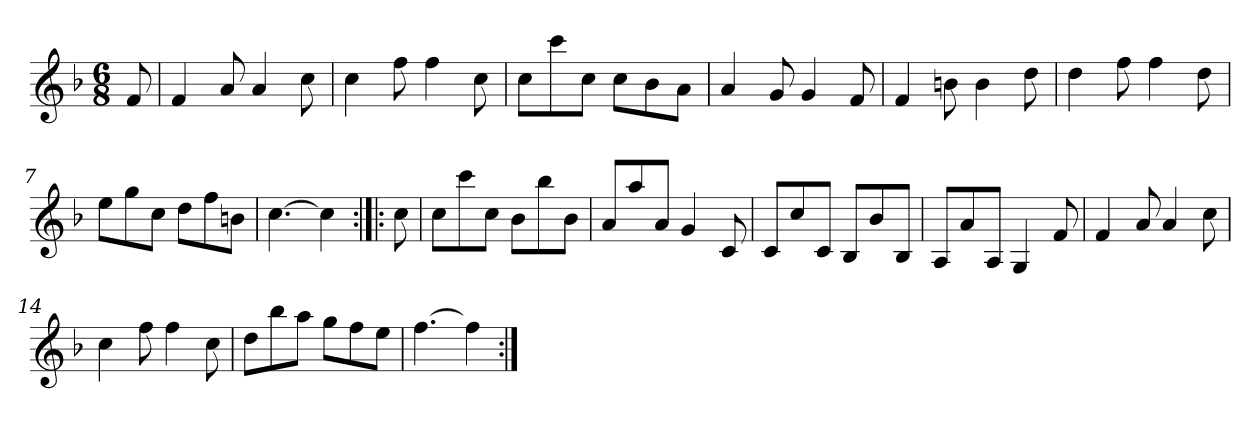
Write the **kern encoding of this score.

**kern
*part1
*staff1
*clefG2
*k[b-]
*F:
*M6/8
*MM120
=
8f
=1
4f
8a
4a
8cc
=2
4cc
8ff
4ff
8cc
=3
8cc\L
8ccc\
8cc\J
8cc\L
8b-\
8a\J
=4
4a
8g
4g
8f
=5
4f
8bn
4b
8dd
=6
4dd
8ff
4ff
8dd
=7
8ee\L
8gg\
8cc\J
8dd\L
8ff\
8bn\J
=8
[4.cc
4cc]
=:|!|:
8cc
=9
8cc\L
8ccc\
8cc\J
8b-\L
8bb-\
8b-\J
=10
8a/L
8aa/
8a/J
4g
8c
=11
8c/L
8cc/
8c/J
8B-/L
8b-/
8B-/J
=12
8A/L
8a/
8A/J
4G
8f
=13
4f
8a
4a
8cc
=14
4cc
8ff
4ff
8cc
=15
8dd\L
8bb-\
8aa\J
8gg\L
8ff\
8ee\J
=16
[4.ff
4ff]
=:|!
*-
